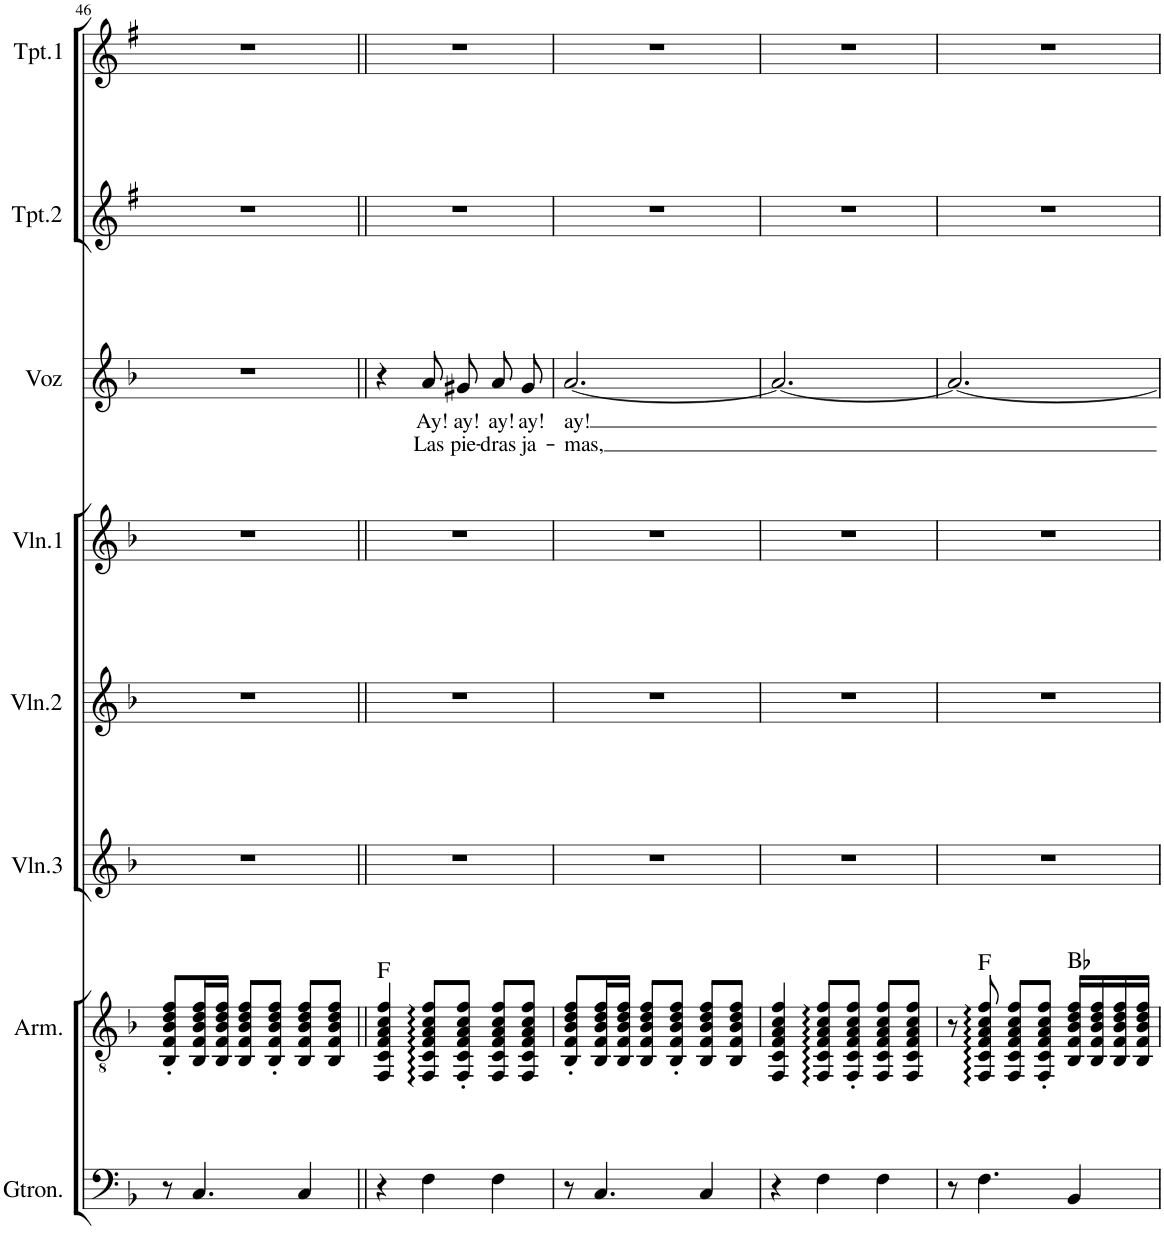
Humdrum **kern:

**kern	**kern	**harte	**kern	**kern	**kern	**kern	**text	**text	**kern	**kern
*part8	*part7	*part7	*part6	*part5	*part4	*part3	*part3	*part3	*part2	*part1
*staff8	*staff7	*	*staff6	*staff5	*staff4	*staff3	*staff3	*staff3	*staff2	*staff1
*I"Guitarrón	*I"Armonia	*	*I"Violin 3	*I"Violin 2	*I"Violin 1	*I"Voz	*	*	*I"Trompeta 2	*I"Trompeta 1
*	*I'Arm.	*	*I'Vln.3	*I'Vln.2	*I'Vln.1	*I'Voz	*	*	*I'Tpt.2	*I'Tpt.1
!!LO:PB:g=z
*clefF4	*clefGv2	*	*clefG2	*clefG2	*clefG2	*clefG2	*	*	*clefG2	*clefG2
*Trd7c12	*	*	*	*	*	*	*	*	*Trd1c2	*Trd1c2
*k[b-]	*k[b-]	*	*k[b-]	*k[b-]	*k[b-]	*k[b-]	*	*	*k[f#]	*k[f#]
*M3/4	*M3/4	*	*M3/4	*M3/4	*M3/4	*M3/4	*	*	*M3/4	*M3/4
=46	=46	=46	=46	=46	=46	=46	=46	=46	=46	=46
8r	8BB-/' 8F/' 8B-/' 8d/' 8f/'L	.	2.r	2.r	2.r	2.r	.	.	2.r	2.r
4.C/	16BB-/ 16F/ 16B-/ 16d/ 16f/L	.	.	.	.	.	.	.	.	.
.	16BB-/ 16F/ 16B-/ 16d/ 16f/JJ	.	.	.	.	.	.	.	.	.
.	8BB-/ 8F/ 8B-/ 8d/ 8f/L	.	.	.	.	.	.	.	.	.
.	8BB-/' 8F/' 8B-/' 8d/' 8f/'J	.	.	.	.	.	.	.	.	.
4C/	8BB-/ 8F/ 8B-/ 8d/ 8f/L	.	.	.	.	.	.	.	.	.
.	8BB-/ 8F/ 8B-/ 8d/ 8f/J	.	.	.	.	.	.	.	.	.
=47||	=47||	=47||	=47||	=47||	=47||	=47||	=47||	=47||	=47||	=47||
4r	4FF/ 4C/ 4F/ 4A/ 4c/ 4f/	F:maj	2.r	2.r	2.r	4r	.	.	2.r	2.r
!	!	!	!	!	!	!	!LO:LY:b	!LO:LY:b	!	!
4F\	8FF/ 8C/ 8F/ 8A/ 8c/ 8f/L	.	.	.	.	8a/L	Ay!	Las	.	.
!	!	!	!	!	!	!	!LO:LY:b	!LO:LY:b	!	!
.	8FF/' 8C/' 8F/' 8A/' 8c/' 8f/'J	.	.	.	.	8g#X/J	ay!	pie-	.	.
!	!	!	!	!	!	!	!LO:LY:b	!LO:LY:b	!	!
4F\	8FF/ 8C/ 8F/ 8A/ 8c/ 8f/L	.	.	.	.	8a/L	ay!	-dras	.	.
!	!	!	!	!	!	!	!LO:LY:b	!LO:LY:b	!	!
.	8FF/ 8C/ 8F/ 8A/ 8c/ 8f/J	.	.	.	.	8g#/J	ay!	ja-	.	.
=48	=48	=48	=48	=48	=48	=48	=48	=48	=48	=48
!	!	!	!	!	!	!	!LO:LY:b	!LO:LY:b	!	!
8r	8BB-/' 8F/' 8B-/' 8d/' 8f/'L	.	2.r	2.r	2.r	[2.a/	ay!	-mas,	2.r	2.r
4.C/	16BB-/ 16F/ 16B-/ 16d/ 16f/L	.	.	.	.	.	.	.	.	.
.	16BB-/ 16F/ 16B-/ 16d/ 16f/JJ	.	.	.	.	.	.	.	.	.
.	8BB-/ 8F/ 8B-/ 8d/ 8f/L	.	.	.	.	.	.	.	.	.
.	8BB-/' 8F/' 8B-/' 8d/' 8f/'J	.	.	.	.	.	.	.	.	.
4C/	8BB-/ 8F/ 8B-/ 8d/ 8f/L	.	.	.	.	.	.	.	.	.
.	8BB-/ 8F/ 8B-/ 8d/ 8f/J	.	.	.	.	.	.	.	.	.
=49	=49	=49	=49	=49	=49	=49	=49	=49	=49	=49
4r	4FF/ 4C/ 4F/ 4A/ 4c/ 4f/	.	2.r	2.r	2.r	2.a/_	.	.	2.r	2.r
4F\	8FF/ 8C/ 8F/ 8A/ 8c/ 8f/L	.	.	.	.	.	.	.	.	.
.	8FF/' 8C/' 8F/' 8A/' 8c/' 8f/'J	.	.	.	.	.	.	.	.	.
4F\	8FF/ 8C/ 8F/ 8A/ 8c/ 8f/L	.	.	.	.	.	.	.	.	.
.	8FF/ 8C/ 8F/ 8A/ 8c/ 8f/J	.	.	.	.	.	.	.	.	.
=50	=50	=50	=50	=50	=50	=50	=50	=50	=50	=50
8r	8r	.	2.r	2.r	2.r	2.a/_	.	.	2.r	2.r
4.F\	8FF/ 8C/ 8F/ 8A/ 8c/ 8f/	F:maj	.	.	.	.	.	.	.	.
.	8FF/ 8C/ 8F/ 8A/ 8c/ 8f/L	.	.	.	.	.	.	.	.	.
.	8FF/' 8C/' 8F/' 8A/' 8c/' 8f/'J	.	.	.	.	.	.	.	.	.
4BB-/	16BB-/ 16F/ 16B-/ 16d/ 16f/LL	Bb:maj	.	.	.	.	.	.	.	.
.	16BB-/ 16F/ 16B-/ 16d/ 16f/	.	.	.	.	.	.	.	.	.
.	16BB-/ 16F/ 16B-/ 16d/ 16f/	.	.	.	.	.	.	.	.	.
.	16BB-/ 16F/ 16B-/ 16d/ 16f/JJ	.	.	.	.	.	.	.	.	.
=	=	=	=	=	=	=	=	=	=	=
*-	*-	*-	*-	*-	*-	*-	*-	*-	*-	*-
